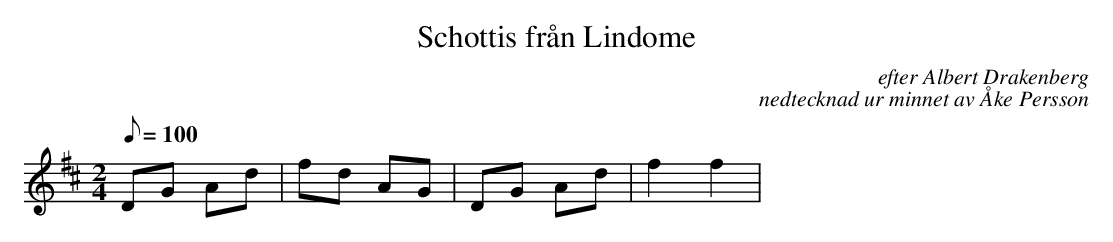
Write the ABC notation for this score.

X:1
T:Schottis från Lindome
C:efter Albert Drakenberg
C:nedtecknad ur minnet av Åke Persson
M:2/4
L:1/8
K:D
Q:100
DG Ad | fd AG | DG Ad | f2 f2 |
